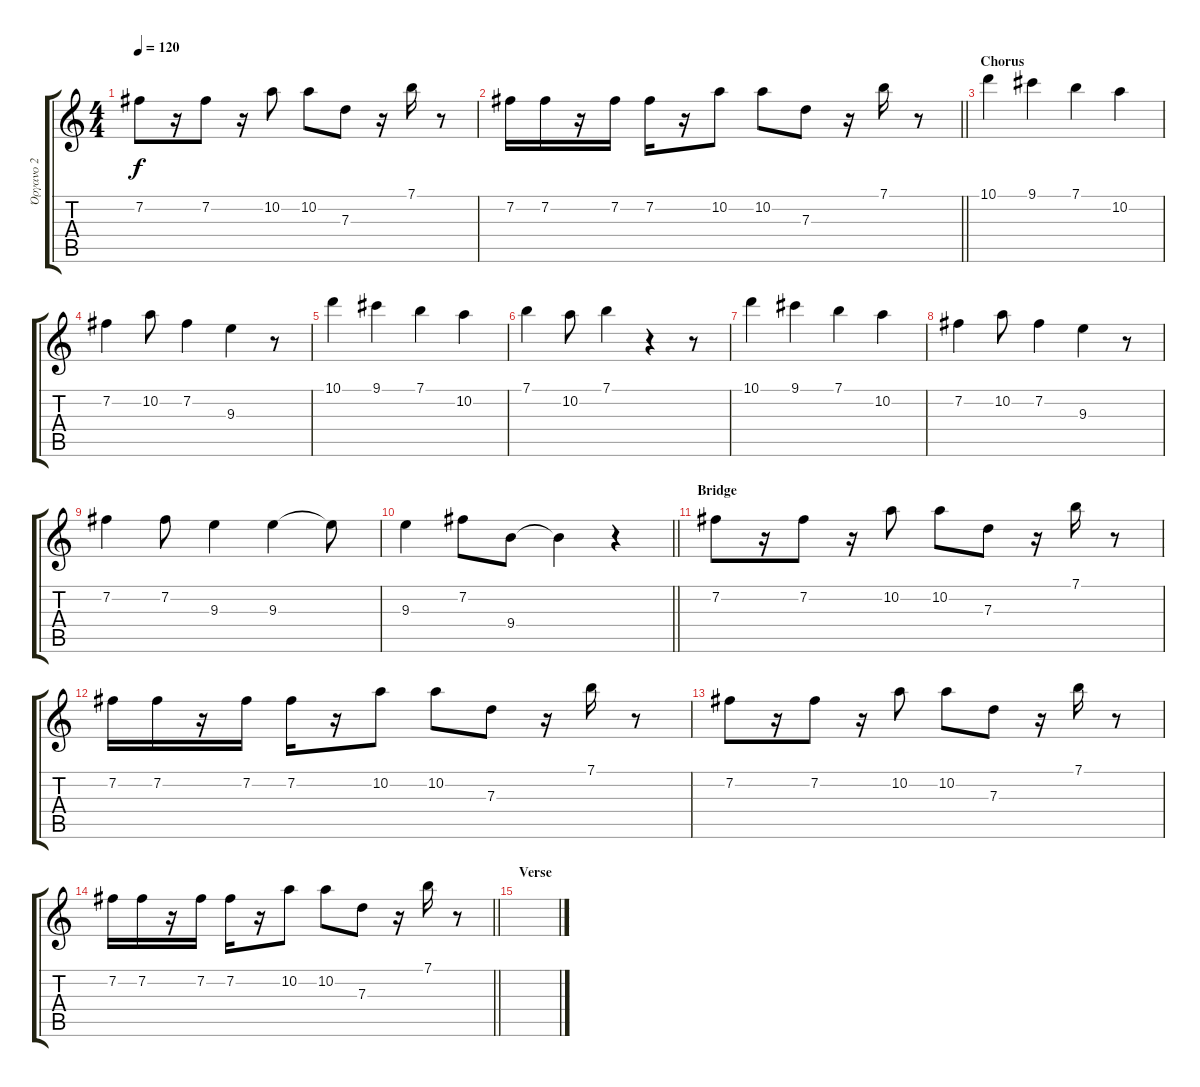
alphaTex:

\track ("Όργανο 2" "Όργανο 2") {instrument guitarharmonics}
\staff {score tabs}
\tuning (E4 B3 G3 D3 A2 E2) {hide}
\ts (4 4)
\tempo 120
\clef g2
\ks c
7.2.8{dy f} r.16 7.2.8 r.16 10.2.8 10.2.8 7.3.8 r.16 7.1.16 r.8 |
\barLineRight lightlight
7.2.16 7.2.16 r.16 7.2.16 7.2.16 r.16 10.2.8 10.2.8 7.3.8 r.16 7.1.16 r.8 |
\section ("" "Chorus")
10.1.4 9.1.4 7.1.4 10.2.4 |
7.2.4 10.2.8 7.2.4 9.3.4 r.8 |
10.1.4 9.1.4 7.1.4 10.2.4 |
7.1.4 10.2.8 7.1.4 r.4 r.8 |
10.1.4 9.1.4 7.1.4 10.2.4 |
7.2.4 10.2.8 7.2.4 9.3.4 r.8 |
7.2.4 7.2.8 9.3.4 9.3.4 9.3{t}.8 |
\barLineRight lightlight
9.3.4 7.2.8 9.4.8 9.4{t}.4 r.4 |
\section ("" "Bridge")
7.2.8 r.16 7.2.8 r.16 10.2.8 10.2.8 7.3.8 r.16 7.1.16 r.8 |
7.2.16 7.2.16 r.16 7.2.16 7.2.16 r.16 10.2.8 10.2.8 7.3.8 r.16 7.1.16 r.8 |
7.2.8 r.16 7.2.8 r.16 10.2.8 10.2.8 7.3.8 r.16 7.1.16 r.8 |
\barLineRight lightlight
7.2.16 7.2.16 r.16 7.2.16 7.2.16 r.16 10.2.8 10.2.8 7.3.8 r.16 7.1.16 r.8 |
\section ("" "Verse")
